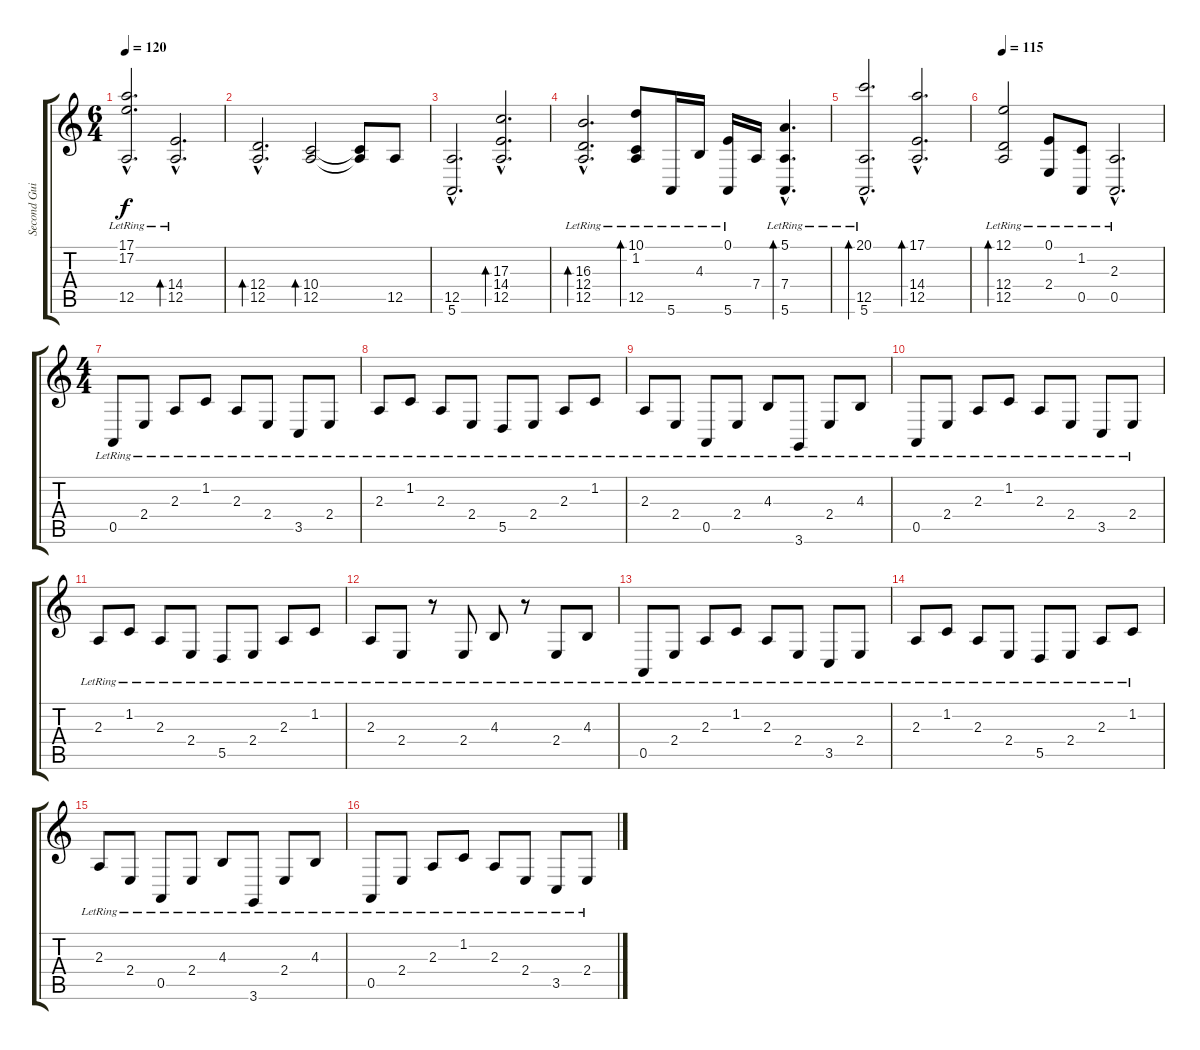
\track ("Second Guitar" "Second Gui") {instrument acousticgrandpiano}
\staff {score tabs}
\tuning (E4 B3 G3 D3 A2 E2) {hide}
\ts (6 4)
\tempo 120
\tempo 90
\tempo 120
\clef g2
\ks c
(17.1{hac} 17.2{hac} 12.5{hac lr}).2{d dy f instrument acousticgrandpiano} (14.4{hac lr} 12.5{hac lr}).2{d bd 60} |
(12.4{hac} 12.5{hac}).2{d bd 60} (10.4 12.5).2{bd 60} (10.4{t} 12.5{t}).8 12.5.8 |
(12.5{hac} 5.6{hac}).2{d} (17.3{hac} 14.4{hac} 12.5{hac}).2{d bd 60} |
(16.3{hac} 12.4{hac lr} 12.5{hac}).2{d bd 60} (10.1{lr} 1.2{lr} 12.5{lr}).8{bd 60} 5.6{lr}.16 4.3{lr}.16 (0.1{lr} 5.6{lr}).16 7.4.16 (5.1{hac lr} 7.4{hac} 5.6{hac}).4{d bd 60} |
(20.1{hac} 12.5{hac lr} 5.6{hac}).2{d bd 60} (17.1{hac} 14.4{hac} 12.5{hac}).2{d bd 60} |
\tempo 115
(12.1 12.4 12.5{lr}).2{bd 60} (0.1{lr} 2.4{lr}).8 (1.2{lr} 0.5{lr}).8 (2.3{hac lr} 0.5{hac lr}).2{d} |
\ts (4 4)
0.5{lr}.8 2.4{lr}.8 2.3{lr}.8 1.2{lr}.8 2.3{lr}.8 2.4{lr}.8 3.5{lr}.8 2.4{lr}.8 |
2.3{lr}.8 1.2{lr}.8 2.3{lr}.8 2.4{lr}.8 5.5{lr}.8 2.4{lr}.8 2.3{lr}.8 1.2{lr}.8 |
2.3{lr}.8 2.4{lr}.8 0.5{lr}.8 2.4{lr}.8 4.3{lr}.8 3.6{lr}.8 2.4{lr}.8 4.3{lr}.8 |
0.5{lr}.8 2.4{lr}.8 2.3{lr}.8 1.2{lr}.8 2.3{lr}.8 2.4{lr}.8 3.5{lr}.8 2.4{lr}.8 |
2.3{lr}.8 1.2{lr}.8 2.3{lr}.8 2.4{lr}.8 5.5{lr}.8 2.4{lr}.8 2.3{lr}.8 1.2{lr}.8 |
2.3{lr}.8 2.4{lr}.8 r.8 2.4{lr}.8 4.3{lr}.8 r.8 2.4{lr}.8 4.3{lr}.8 |
0.5{lr}.8 2.4{lr}.8 2.3{lr}.8 1.2{lr}.8 2.3{lr}.8 2.4{lr}.8 3.5{lr}.8 2.4{lr}.8 |
2.3{lr}.8 1.2{lr}.8 2.3{lr}.8 2.4{lr}.8 5.5{lr}.8 2.4{lr}.8 2.3{lr}.8 1.2{lr}.8 |
2.3{lr}.8 2.4{lr}.8 0.5{lr}.8 2.4{lr}.8 4.3{lr}.8 3.6{lr}.8 2.4{lr}.8 4.3{lr}.8 |
0.5{lr}.8 2.4{lr}.8 2.3{lr}.8 1.2{lr}.8 2.3{lr}.8 2.4{lr}.8 3.5{lr}.8 2.4{lr}.8
